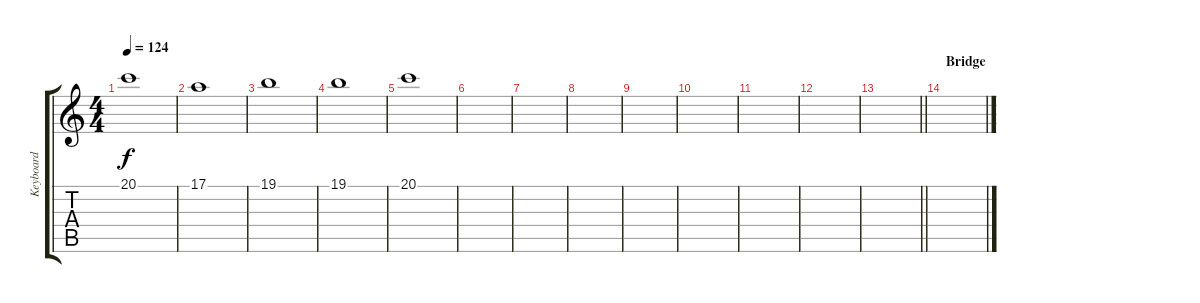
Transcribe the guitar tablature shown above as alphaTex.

\track ("Keyboard" "Keyboard") {instrument pad2warm}
\staff {score tabs}
\tuning (E4 B3 G3 D3 A2 D2) {hide}
\ts (4 4)
\tempo 124
\clef g2
\ks c
20.1.1{dy f} |
17.1.1 |
19.1.1 |
19.1.1 |
20.1.1 |
|
|
|
|
|
|
|
\barLineRight lightlight
|
\section ("" "Bridge")
